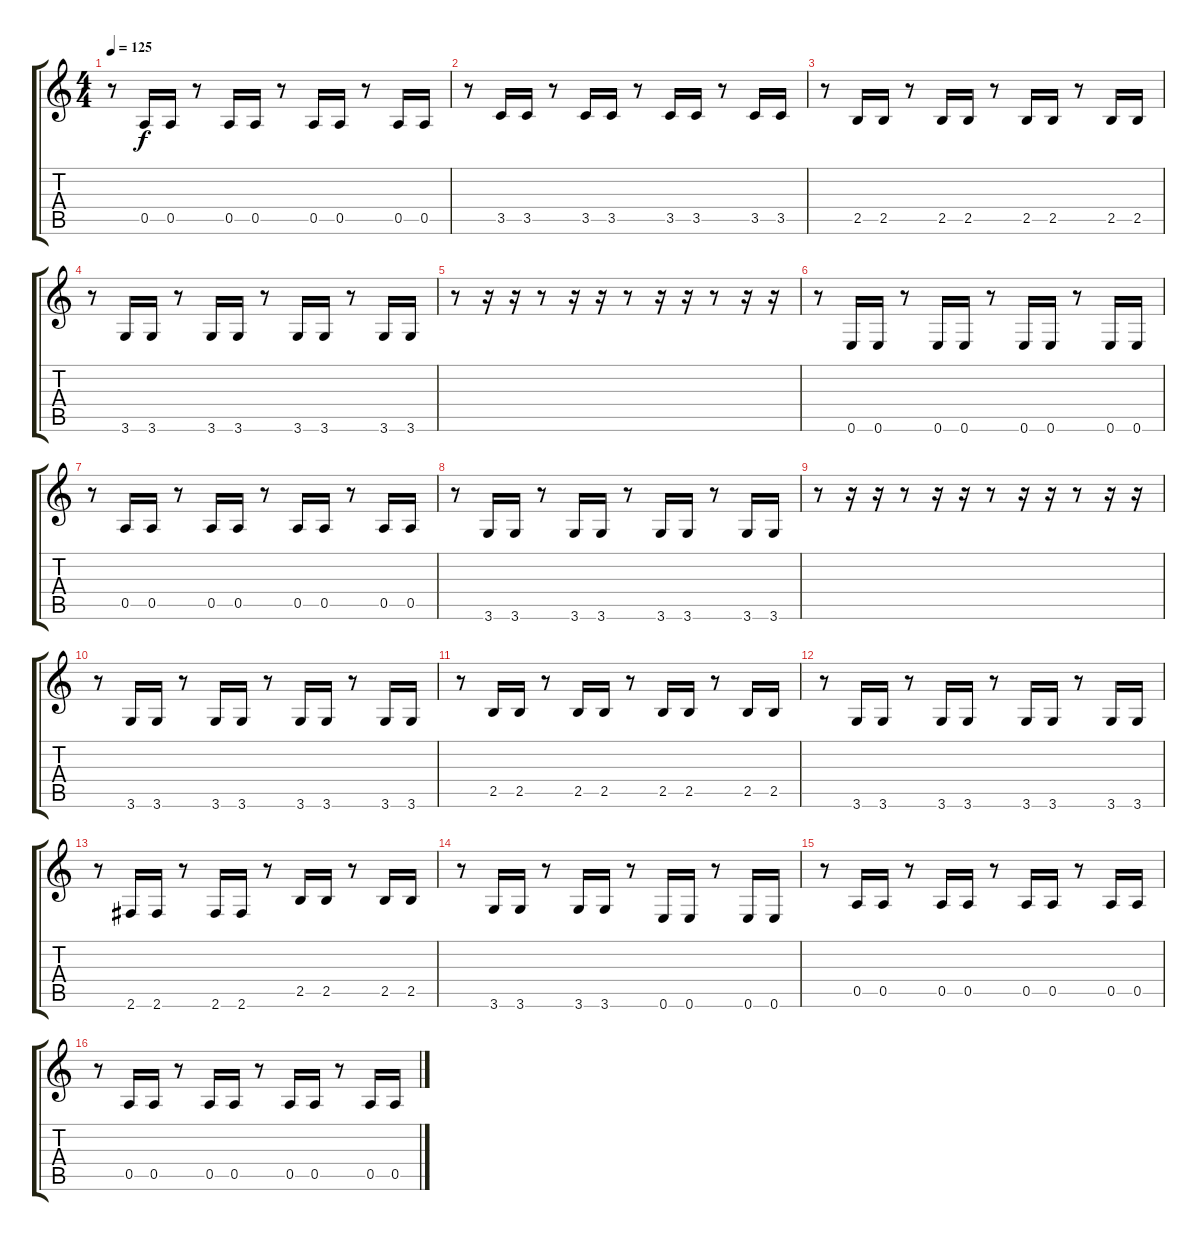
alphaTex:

\track "" {instrument electricbasspick}
\staff {score tabs}
\tuning (E4 B3 G3 D3 A2 E2) {hide}
\ts (4 4)
\tempo 125
\clef g2
\ks c
r.8{dy f} 0.5.16 0.5.16 r.8 0.5.16 0.5.16 r.8 0.5.16 0.5.16 r.8 0.5.16 0.5.16 |
r.8 3.5.16 3.5.16 r.8 3.5.16 3.5.16 r.8 3.5.16 3.5.16 r.8 3.5.16 3.5.16 |
r.8 2.5.16 2.5.16 r.8 2.5.16 2.5.16 r.8 2.5.16 2.5.16 r.8 2.5.16 2.5.16 |
r.8 3.6.16 3.6.16 r.8 3.6.16 3.6.16 r.8 3.6.16 3.6.16 r.8 3.6.16 3.6.16 |
r.8 r.16 r.16 r.8 r.16 r.16 r.8 r.16 r.16 r.8 r.16 r.16 |
r.8 0.6.16 0.6.16 r.8 0.6.16 0.6.16 r.8 0.6.16 0.6.16 r.8 0.6.16 0.6.16 |
r.8 0.5.16 0.5.16 r.8 0.5.16 0.5.16 r.8 0.5.16 0.5.16 r.8 0.5.16 0.5.16 |
r.8 3.6.16 3.6.16 r.8 3.6.16 3.6.16 r.8 3.6.16 3.6.16 r.8 3.6.16 3.6.16 |
r.8 r.16 r.16 r.8 r.16 r.16 r.8 r.16 r.16 r.8 r.16 r.16 |
r.8 3.6.16 3.6.16 r.8 3.6.16 3.6.16 r.8 3.6.16 3.6.16 r.8 3.6.16 3.6.16 |
r.8 2.5.16 2.5.16 r.8 2.5.16 2.5.16 r.8 2.5.16 2.5.16 r.8 2.5.16 2.5.16 |
r.8 3.6.16 3.6.16 r.8 3.6.16 3.6.16 r.8 3.6.16 3.6.16 r.8 3.6.16 3.6.16 |
r.8 2.6.16 2.6.16 r.8 2.6.16 2.6.16 r.8 2.5.16 2.5.16 r.8 2.5.16 2.5.16 |
r.8 3.6.16 3.6.16 r.8 3.6.16 3.6.16 r.8 0.6.16 0.6.16 r.8 0.6.16 0.6.16 |
r.8 0.5.16 0.5.16 r.8 0.5.16 0.5.16 r.8 0.5.16 0.5.16 r.8 0.5.16 0.5.16 |
r.8 0.5.16 0.5.16 r.8 0.5.16 0.5.16 r.8 0.5.16 0.5.16 r.8 0.5.16 0.5.16
